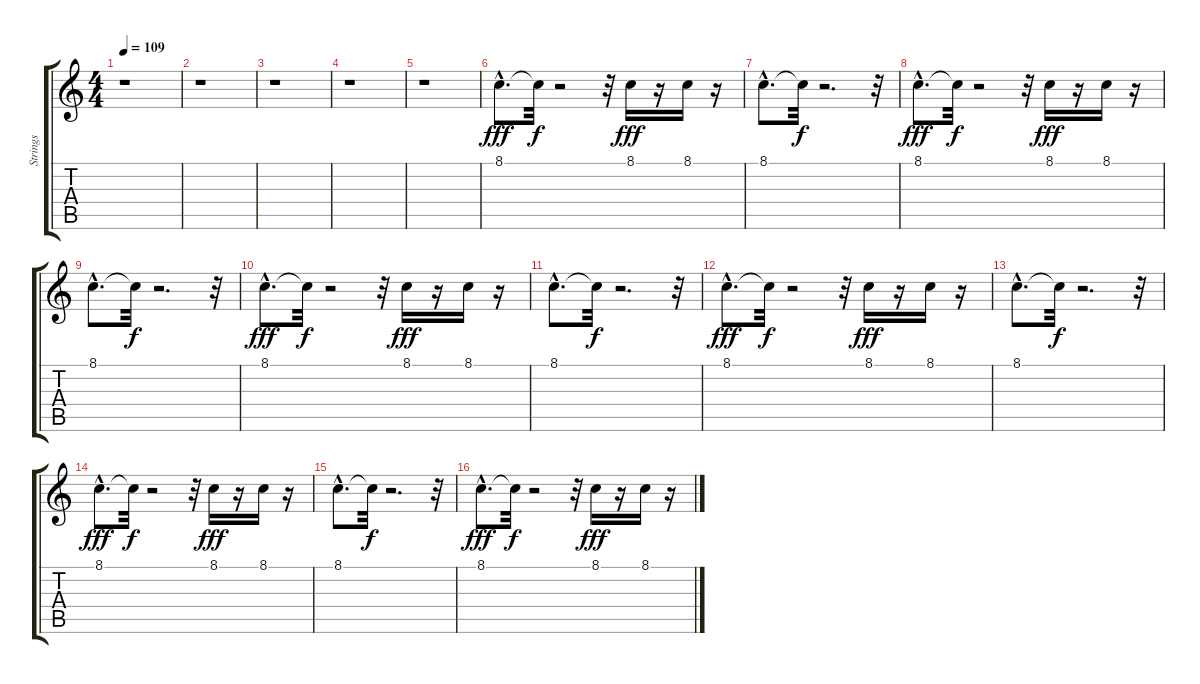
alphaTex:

\track ("Strings" "Strings") {instrument stringensemble1}
\staff {score tabs}
\tuning (E4 B3 G3 D3 A2 E2) {hide}
\ts (4 4)
\tempo 109
\clef g2
\ks c
r.1{dy f} |
r.1 |
r.1 |
r.1 |
r.1 |
8.1{hac}.8{d dy fff} 8.1{t}.32{dy f} r.2 r.32 8.1.16{dy fff} r.16 8.1.16 r.16 |
8.1{hac}.8{d} 8.1{t}.32{dy f} r.2{d} r.32 |
8.1{hac}.8{d dy fff} 8.1{t}.32{dy f} r.2 r.32 8.1.16{dy fff} r.16 8.1.16 r.16 |
8.1{hac}.8{d} 8.1{t}.32{dy f} r.2{d} r.32 |
8.1{hac}.8{d dy fff} 8.1{t}.32{dy f} r.2 r.32 8.1.16{dy fff} r.16 8.1.16 r.16 |
8.1{hac}.8{d} 8.1{t}.32{dy f} r.2{d} r.32 |
8.1{hac}.8{d dy fff} 8.1{t}.32{dy f} r.2 r.32 8.1.16{dy fff} r.16 8.1.16 r.16 |
8.1{hac}.8{d} 8.1{t}.32{dy f} r.2{d} r.32 |
8.1{hac}.8{d dy fff} 8.1{t}.32{dy f} r.2 r.32 8.1.16{dy fff} r.16 8.1.16 r.16 |
8.1{hac}.8{d} 8.1{t}.32{dy f} r.2{d} r.32 |
8.1{hac}.8{d dy fff} 8.1{t}.32{dy f} r.2 r.32 8.1.16{dy fff} r.16 8.1.16 r.16
